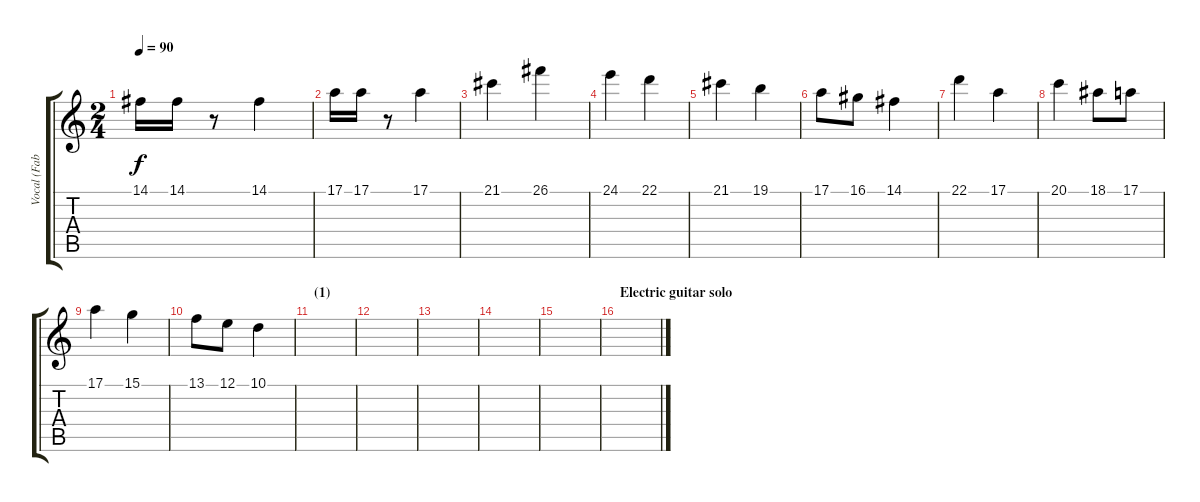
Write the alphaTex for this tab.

\track ("Vocal (Fabio Lione)" "Vocal (Fab") {instrument rockorgan}
\staff {score tabs}
\tuning (E4 B3 G3 D3 A2 E2) {hide}
\ts (2 4)
\tempo 90
\clef g2
\ks c
14.1.16{dy f} 14.1.16 r.8 14.1.4 |
17.1.16 17.1.16 r.8 17.1.4 |
21.1.4 26.1.4 |
24.1.4 22.1.4 |
21.1.4 19.1.4 |
17.1.8 16.1.8 14.1.4 |
22.1.4 17.1.4 |
20.1.4 18.1.8 17.1.8 |
17.1.4 15.1.4 |
13.1.8 12.1.8 10.1.4 |
\section ("" "(1)")
|
|
|
|
|
\section ("" "Electric guitar solo")
